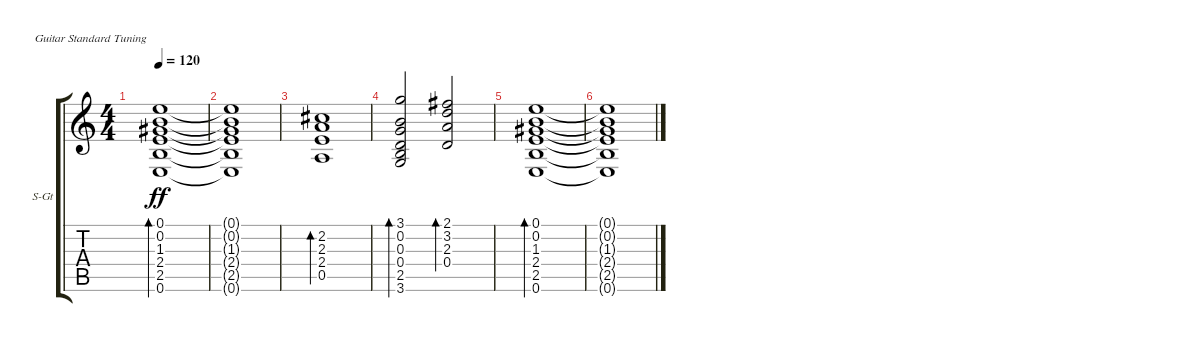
\defaultSystemsLayout 4
\bracketExtendMode groupsimilarinstruments
\firstSystemTrackNameOrientation horizontal
\otherSystemsTrackNameOrientation horizontal
\track ("Steel Guitar" "S-Gt") {instrument acousticguitarsteel}
\staff {score tabs}
\tuning (E4 B3 G3 D3 A2 E2)
\ts (4 4)
\tempo 120
\clef g2
\ks c
(2.5 2.4 1.3 0.2 0.1 0.6).1{bd 116 dy ff} |
(2.5{t} 2.4{t} 1.3{t} 0.2{t} 0.1{t} 0.6{t}).1 |
(0.5 2.4 2.3 2.2).1{bd 116} |
(3.6 2.5 0.4 0.3 0.2 3.1).2{bd 116} (0.4 2.3 3.2 2.1).2{bd 116} |
(2.5 2.4 1.3 0.2 0.1 0.6).1{bd 116} |
(2.5{t} 2.4{t} 1.3{t} 0.2{t} 0.1{t} 0.6{t}).1
